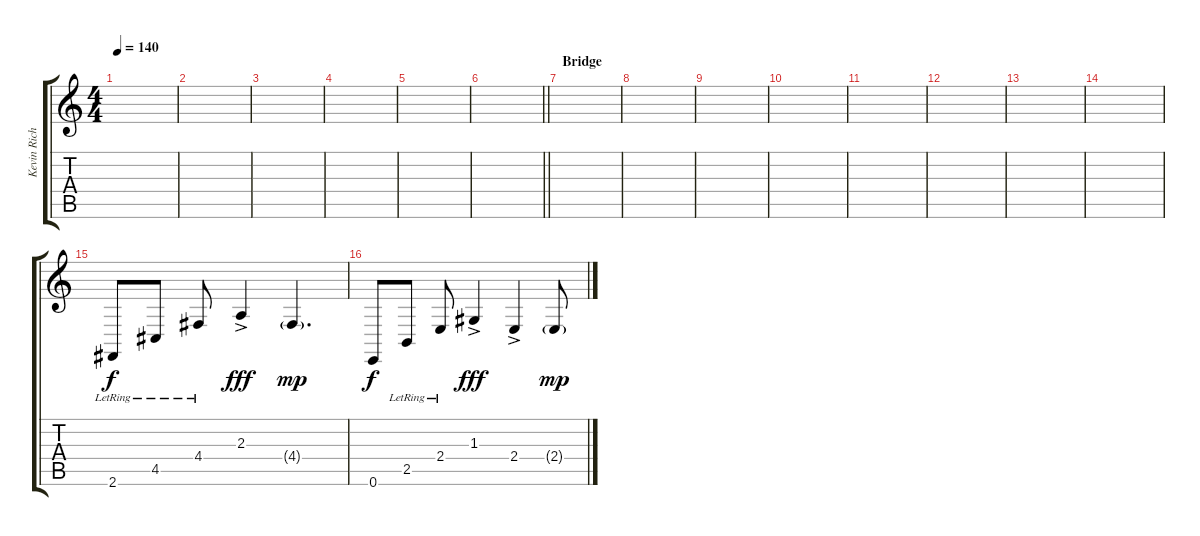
\track ("Kevin Richardson - Piano" "Kevin Rich") {instrument brightacousticpiano}
\staff {score tabs}
\tuning (E4 B3 G3 D3 A2 E2) {hide}
\ts (4 4)
\tempo 140
\clef g2
\ks c
|
|
|
|
|
\barLineRight lightlight
|
\section ("" "Bridge")
|
|
|
|
|
|
|
|
2.6{lr}.8{volume 10} 4.5{lr}.8 4.4{lr}.8 2.3{ac}.4{dy fff} 4.4{g}.4{d dy mp} |
0.6.8{dy f} 2.5{lr}.8 2.4{lr}.8 1.3{ac}.4{dy fff} 2.4{ac}.4 2.4{g}.8{dy mp}
